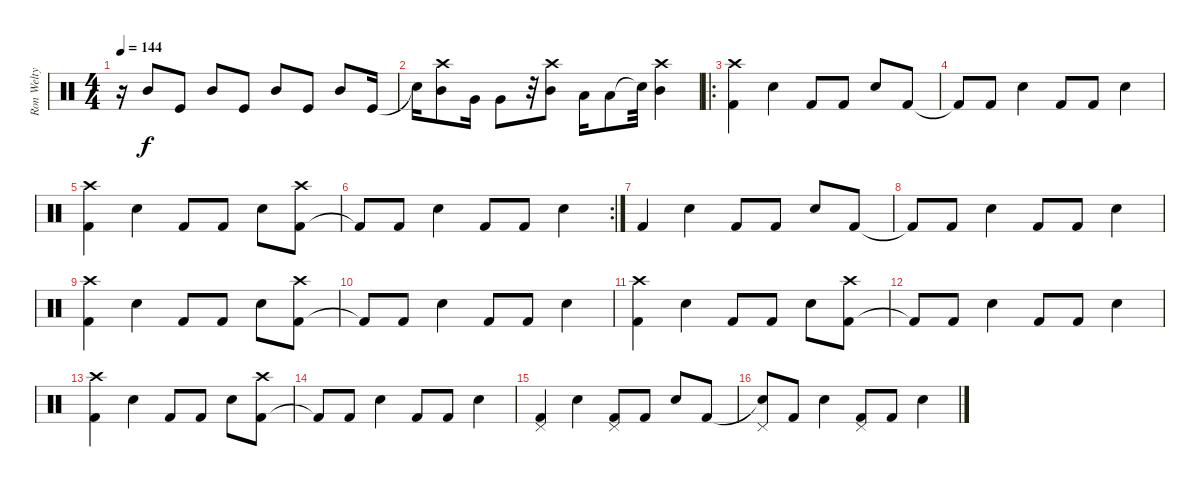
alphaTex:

\track ("Ron Welty" "Ron Welty") {instrument percussion}
\staff {score}
\articulation defaults
\ts (4 4)
\tempo 144
\clef neutral
\ks c
r.16{dy f} "Mid Tom (hit)".8 "Kick (hit)".8 "Mid Tom (hit)".8 "Kick (hit)".8 "Mid Tom (hit)".8 "Kick (hit)".8 "Mid Tom (hit)".8 "Kick (hit)".16 |
"Snare (hit) 2"{t}.16 ("Mid Tom (hit)" "Crash high (hit)").8 "Very Low Tom (hit)".16 "Very Low Tom (hit)".8 r.32 ("Mid Tom (hit)" "Crash high (hit)").8 "Low Floor Tom (hit)".16 "Low Floor Tom (hit)".8 "Snare (hit) 2"{t}.32 ("Mid Tom (hit)" "Crash high (hit)").4 |
\ro
("Kick (hit) 2" "Crash high (hit)").4 "Snare (hit) 2".4 "Kick (hit) 2".8 "Kick (hit) 2".8 "Snare (hit) 2".8 "Kick (hit) 2".8 |
"Kick (hit) 2"{t}.8 "Kick (hit) 2".8 "Snare (hit) 2".4 "Kick (hit) 2".8 "Kick (hit) 2".8 "Snare (hit) 2".4 |
("Kick (hit) 2" "Crash high (hit)").4 "Snare (hit) 2".4 "Kick (hit) 2".8 "Kick (hit) 2".8 "Snare (hit) 2".8 ("Kick (hit) 2" "Crash high (hit)").8 |
\rc 2 "Kick (hit) 2"{t}.8 "Kick (hit) 2".8 "Snare (hit) 2".4 "Kick (hit) 2".8 "Kick (hit) 2".8 "Snare (hit) 2".4
|
"Kick (hit) 2".4 "Snare (hit) 2".4 "Kick (hit) 2".8 "Kick (hit) 2".8 "Snare (hit) 2".8 "Kick (hit) 2".8 |
"Kick (hit) 2"{t}.8 "Kick (hit) 2".8 "Snare (hit) 2".4 "Kick (hit) 2".8 "Kick (hit) 2".8 "Snare (hit) 2".4 |
("Kick (hit) 2" "Crash high (hit)").4 "Snare (hit) 2".4 "Kick (hit) 2".8 "Kick (hit) 2".8 "Snare (hit) 2".8 ("Kick (hit) 2" "Crash high (hit)").8 |
"Kick (hit) 2"{t}.8 "Kick (hit) 2".8 "Snare (hit) 2".4 "Kick (hit) 2".8 "Kick (hit) 2".8 "Snare (hit) 2".4 |
("Kick (hit) 2" "Crash high (hit)").4 "Snare (hit) 2".4 "Kick (hit) 2".8 "Kick (hit) 2".8 "Snare (hit) 2".8 ("Kick (hit) 2" "Crash high (hit)").8 |
"Kick (hit) 2"{t}.8 "Kick (hit) 2".8 "Snare (hit) 2".4 "Kick (hit) 2".8 "Kick (hit) 2".8 "Snare (hit) 2".4 |
("Kick (hit) 2" "Crash high (hit)").4 "Snare (hit) 2".4 "Kick (hit) 2".8 "Kick (hit) 2".8 "Snare (hit) 2".8 ("Kick (hit) 2" "Crash high (hit)").8 |
"Kick (hit) 2"{t}.8 "Kick (hit) 2".8 "Snare (hit) 2".4 "Kick (hit) 2".8 "Kick (hit) 2".8 "Snare (hit) 2".4 |
("Kick (hit) 2" "Pedal Hi-Hat (hit)").4 "Snare (hit) 2".4 ("Kick (hit) 2" "Pedal Hi-Hat (hit)").8 "Kick (hit) 2".8 "Snare (hit) 2".8 "Kick (hit) 2".8 |
("Snare (hit)"{t} "Pedal Hi-Hat (hit)").8 "Kick (hit) 2".8 "Snare (hit) 2".4 ("Kick (hit) 2" "Pedal Hi-Hat (hit)").8 "Kick (hit) 2".8 "Snare (hit) 2".4
